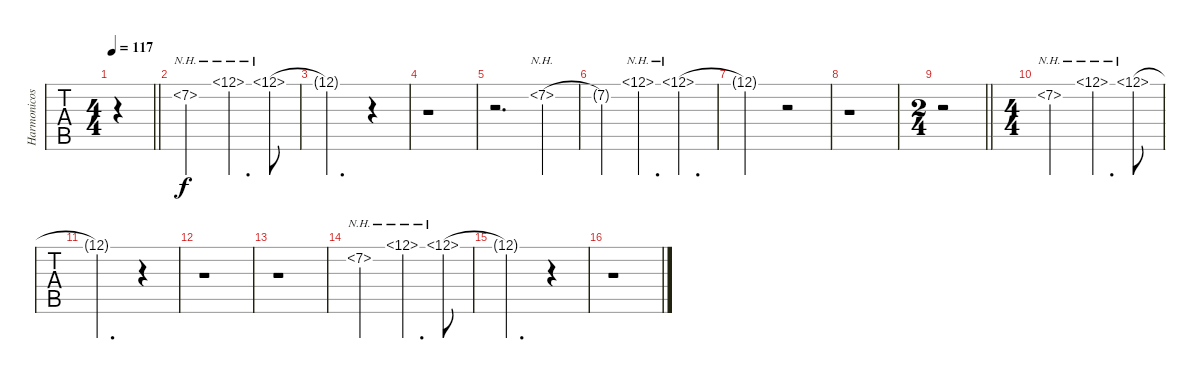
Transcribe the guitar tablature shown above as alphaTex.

\track ("Harmonicos" "Harmonicos") {instrument electricguitarjazz}
\staff {tabs}
\tuning (D4 A3 F3 C3 G2 C2) {hide}
\ts (4 4)
\tempo 117
\clef g2
\barLineRight lightlight
\ks c
|
7.2{nh}.2 12.1{nh}.4{d} 12.1{nh}.8 |
12.1{t}.2{d} r.4 |
r.1 |
r.2{d} 7.2{nh}.4 |
7.2{t}.4 12.1{nh}.4{d} 12.1{nh}.4{d} |
12.1{t}.2 r.2 |
r.1 |
\ts (2 4)
\barLineRight lightlight
r.2 |
\ts (4 4)
7.2{nh}.2 12.1{nh}.4{d} 12.1{nh}.8 |
12.1{t}.2{d} r.4 |
r.1 |
r.1 |
7.2{nh}.2 12.1{nh}.4{d} 12.1{nh}.8 |
12.1{t}.2{d} r.4 |
r.1
